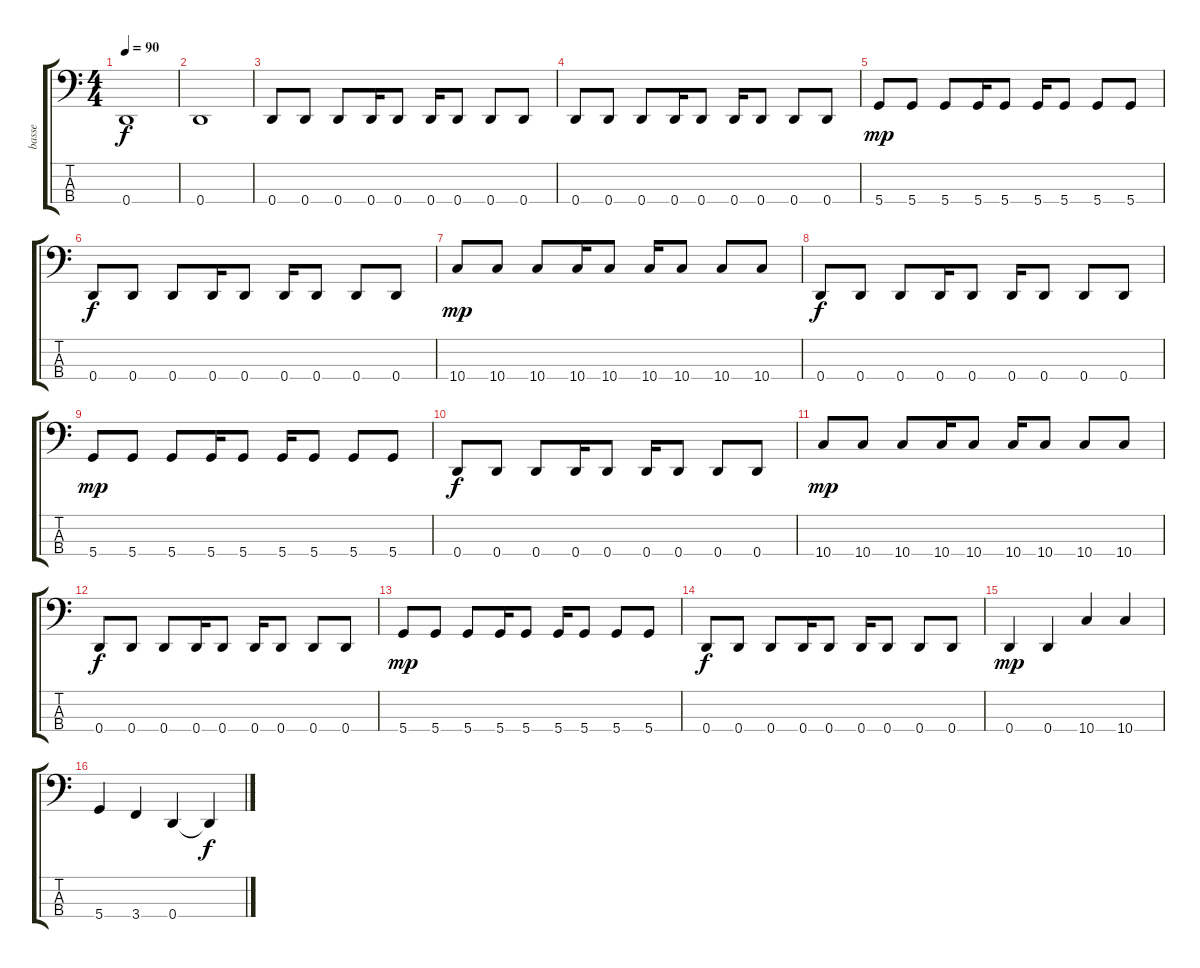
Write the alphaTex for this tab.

\track ("basse" "basse") {instrument electricbasspick}
\staff {score tabs}
\tuning (G2 D2 A1 D1) {hide}
\ts (4 4)
\tempo 90
\clef f4
\ks c
0.4.1{dy f} |
0.4.1 |
0.4.8 0.4.8 0.4.8 0.4.16 0.4.8 0.4.16 0.4.8 0.4.8 0.4.8 |
0.4.8 0.4.8 0.4.8 0.4.16 0.4.8 0.4.16 0.4.8 0.4.8 0.4.8 |
5.4.8{dy mp} 5.4.8 5.4.8 5.4.16 5.4.8 5.4.16 5.4.8 5.4.8 5.4.8 |
0.4.8{dy f} 0.4.8 0.4.8 0.4.16 0.4.8 0.4.16 0.4.8 0.4.8 0.4.8 |
10.4.8{dy mp} 10.4.8 10.4.8 10.4.16 10.4.8 10.4.16 10.4.8 10.4.8 10.4.8 |
0.4.8{dy f} 0.4.8 0.4.8 0.4.16 0.4.8 0.4.16 0.4.8 0.4.8 0.4.8 |
5.4.8{dy mp} 5.4.8 5.4.8 5.4.16 5.4.8 5.4.16 5.4.8 5.4.8 5.4.8 |
0.4.8{dy f} 0.4.8 0.4.8 0.4.16 0.4.8 0.4.16 0.4.8 0.4.8 0.4.8 |
10.4.8{dy mp} 10.4.8 10.4.8 10.4.16 10.4.8 10.4.16 10.4.8 10.4.8 10.4.8 |
0.4.8{dy f} 0.4.8 0.4.8 0.4.16 0.4.8 0.4.16 0.4.8 0.4.8 0.4.8 |
5.4.8{dy mp} 5.4.8 5.4.8 5.4.16 5.4.8 5.4.16 5.4.8 5.4.8 5.4.8 |
0.4.8{dy f} 0.4.8 0.4.8 0.4.16 0.4.8 0.4.16 0.4.8 0.4.8 0.4.8 |
0.4.4{dy mp} 0.4.4 10.4.4 10.4.4 |
5.4.4 3.4.4 0.4.4 0.4{t}.4{dy f}
